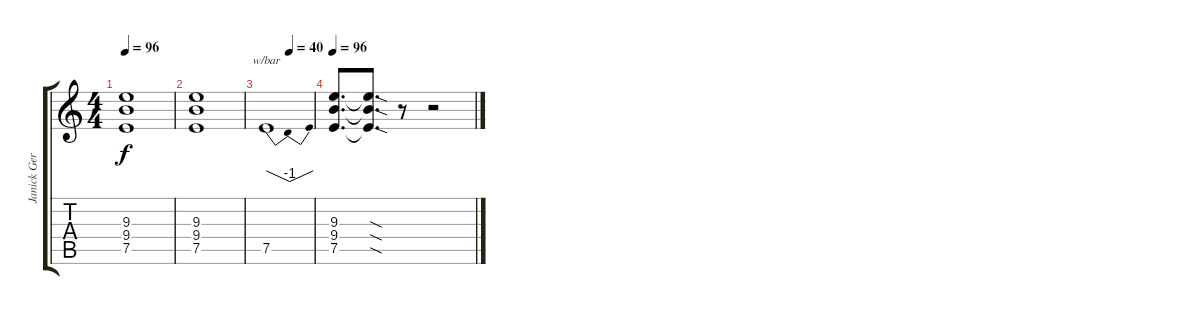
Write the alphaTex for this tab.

\track ("Janick Gers" "Janick Ger") {instrument overdrivenguitar}
\staff {score tabs}
\tuning (E4 B3 G3 D3 A2 E2) {hide}
\ts (4 4)
\tempo 96
\clef g2
\ks c
(9.3{t} 9.4{t} 7.5{t}).1{dy f} |
(9.3 9.4 7.5).1 |
\tempo (40 0.5)
7.5.1{tbe (dip default 0 0 30 -4 60 0)} |
\tempo 96
(9.3 9.4 7.5).8{d} (9.3{sod t} 9.4{sod t} 7.5{sod t}).8{d} r.8 r.2
